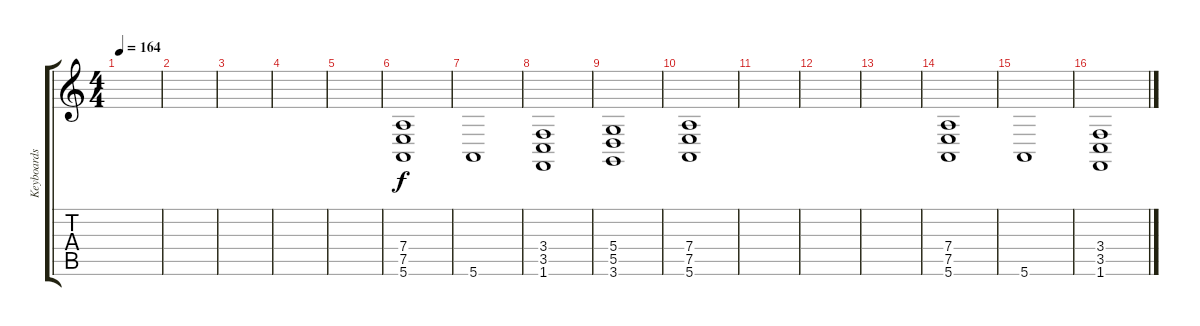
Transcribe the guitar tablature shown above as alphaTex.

\track ("Keyboards (flangered piano)" "Keyboards ") {instrument honkytonkpiano}
\staff {score tabs}
\tuning (E4 B3 G3 D3 A2 E2) {hide}
\ts (4 4)
\tempo 164
\clef g2
\ks c
|
|
|
|
|
(7.4 7.5 5.6).1 |
5.6.1 |
(3.4 3.5 1.6).1 |
(5.4 5.5 3.6).1 |
(7.4 7.5 5.6).1 |
|
|
|
(7.4 7.5 5.6).1 |
5.6.1 |
(3.4 3.5 1.6).1
